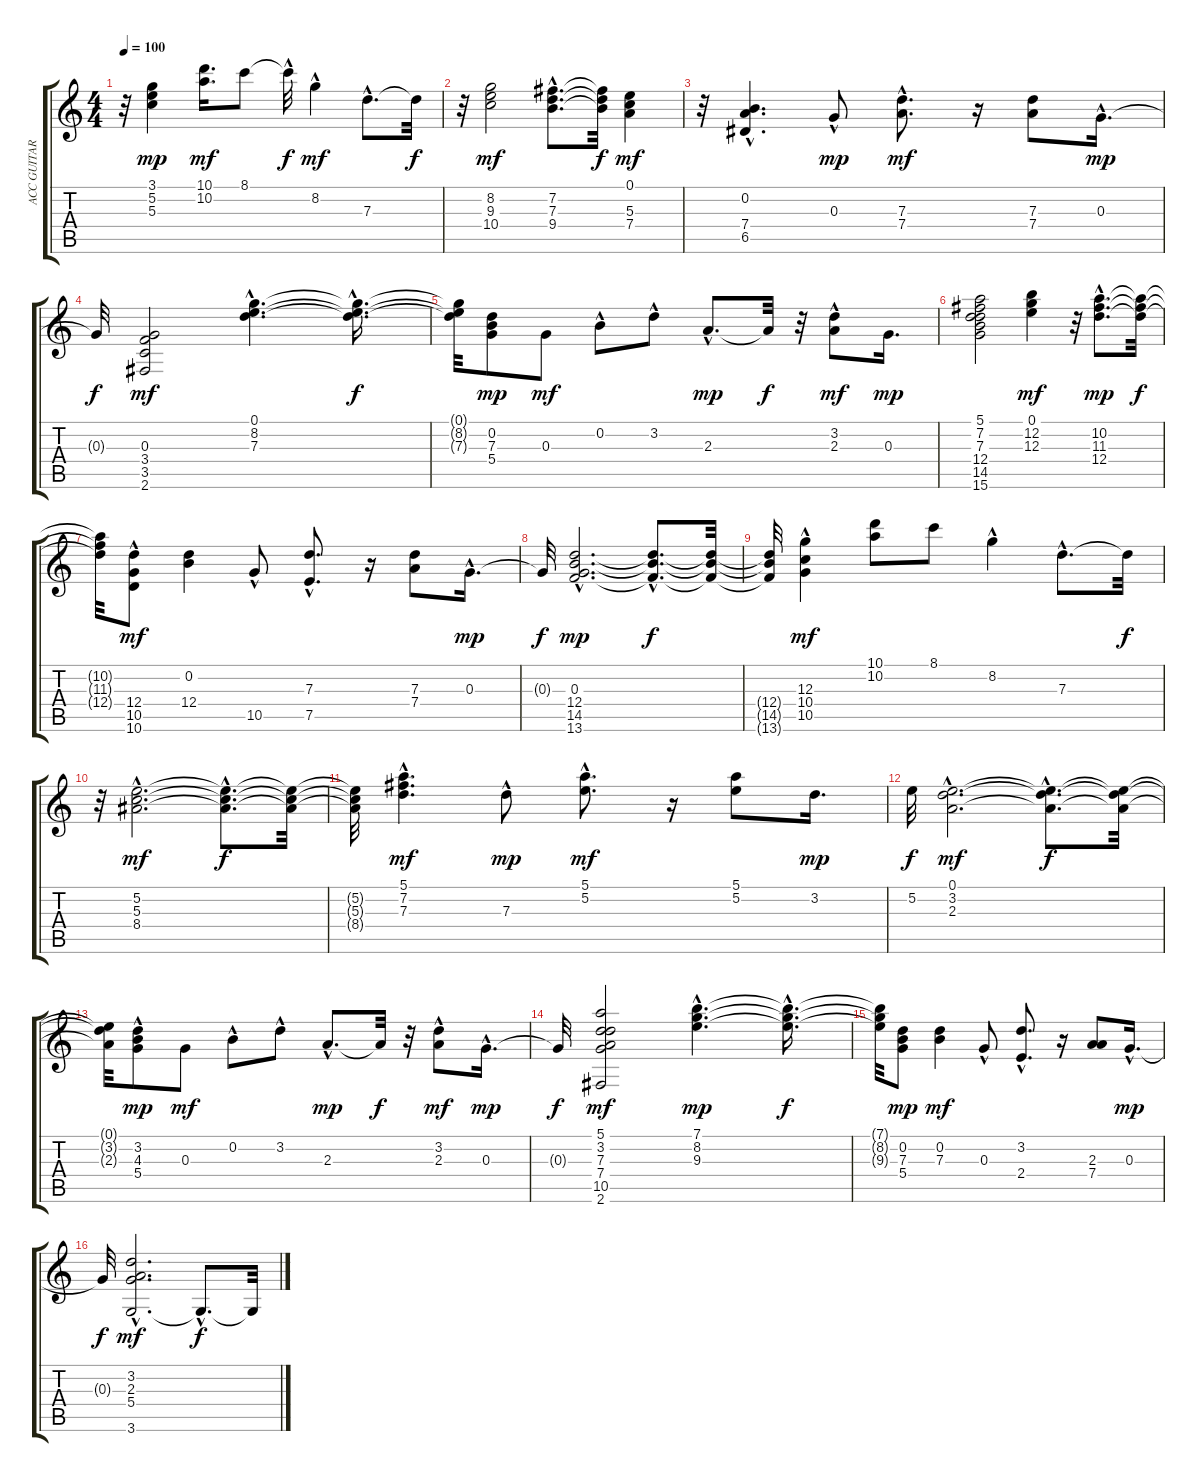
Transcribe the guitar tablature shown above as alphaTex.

\track ("ACC GUITAR" "ACC GUITAR") {instrument acousticguitarsteel}
\staff {score tabs}
\tuning (E4 B3 G3 D3 A2 E2) {hide}
\ts (4 4)
\tempo 100
\clef g2
\ks c
r.32{dy mp} (3.1 5.2 5.3).4 (10.1 10.2).16{d dy mf} 8.1.8 8.1{hac t}.32{dy f} 8.2{hac}.4{dy mf} 7.3{hac}.8{d} 7.3{t}.32{dy f} |
r.32 (8.2 9.3 10.4).2{dy mf} (7.2{hac} 7.3{hac} 9.4{hac}).8{d} (7.2{t} 7.3{t} 9.4{t}).32{dy f} (0.1 5.3 7.4).4{dy mf} |
r.32 (0.2{hac} 7.4{hac} 6.5).4{d} 0.3{hac}.8{dy mp} (7.3{hac} 7.4{hac}).8{d dy mf} r.16 (7.3 7.4).8 0.3{hac}.16{d dy mp} |
0.3{t}.32{dy f} (0.3 3.4 3.5 2.6).2{dy mf} (0.1{hac} 8.2{hac} 7.3{hac}).4{d} (0.1{hac t} 8.2{hac t} 7.3{hac t}).16{d dy f} |
(0.1{t} 8.2{t} 7.3{t}).32 (0.2 7.3 5.4).8{dy mp} 0.3.8{dy mf} 0.2{hac}.8 3.2{hac}.8 2.3{hac}.8{d dy mp} 2.3{t}.32{dy f} r.32 (3.2{hac} 2.3).8{dy mf} 0.3.16{d dy mp} |
(5.1 7.2 7.3 12.4 14.5 15.6).2 (0.1 12.2 12.3).4{dy mf} r.32 (10.2{hac} 11.3{hac} 12.4{hac}).8{d dy mp} (10.2{t} 11.3{t} 12.4{t}).32{dy f} |
(10.2{t} 11.3{t} 12.4{t}).32 (12.4{hac} 10.5 10.6{hac}).8{dy mf} (0.2 12.4).4 10.5{hac}.8 (7.3{hac} 7.5{hac}).8{d} r.16 (7.3 7.4).8 0.3{hac}.16{d dy mp} |
0.3{t}.32{dy f} (0.3 12.4{hac} 14.5{hac} 13.6{hac}).2{d dy mp} (12.4{hac t} 14.5{hac t} 13.6{hac t}).8{d dy f} (12.4{t} 14.5{t} 13.6{t}).32 |
(12.4{t} 14.5{t} 13.6{t}).32 (12.3 10.4{hac} 10.5).4{dy mf} (10.1 10.2).8 8.1.8 8.2{hac}.4 7.3{hac}.8{d} 7.3{t}.32{dy f} |
r.32 (5.2{hac} 5.3{hac} 8.4{hac}).2{d dy mf} (5.2{hac t} 5.3{hac t} 8.4{hac t}).8{d dy f} (5.2{t} 5.3{t} 8.4{t}).32 |
(5.2{t} 5.3{t} 8.4{t}).32 (5.1{hac} 7.2{hac} 7.3).4{d dy mf} 7.3{hac}.8{dy mp} (5.1{hac} 5.2{hac}).8{d dy mf} r.16 (5.1 5.2).8 3.2.16{d dy mp} |
5.2.32{dy f} (0.1{hac} 3.2{hac} 2.3{hac}).2{d dy mf} (0.1{hac t} 3.2{hac t} 2.3{hac t}).8{d dy f} (0.1{t} 3.2{t} 2.3{t}).32 |
(0.1{t} 3.2{t} 2.3{t}).32 (3.2 4.3 5.4{hac}).8{dy mp} 0.3.8{dy mf} 0.2{hac}.8 3.2{hac}.8 2.3{hac}.8{d dy mp} 2.3{t}.32{dy f} r.32 (3.2{hac} 2.3).8{dy mf} 0.3{hac}.16{d dy mp} |
0.3{t}.32{dy f} (5.1 3.2 7.3 7.4 10.5 2.6).2{dy mf} (7.1{hac} 8.2{hac} 9.3{hac}).4{d dy mp} (7.1{hac t} 8.2{hac t} 9.3{hac t}).16{d dy f} |
(7.1{t} 8.2{t} 9.3{t}).32 (0.2 7.3 5.4).8{dy mp} (0.2 7.3).4{dy mf} 0.3{hac}.8 (3.2{hac} 2.4{hac}).8{d} r.16 (2.3 7.4).8 0.3{hac}.16{d dy mp} |
0.3{t}.32{dy f} (3.2 2.3 5.4 3.6{hac}).2{d dy mf} 3.6{hac t}.8{d dy f} 3.6{t}.32
